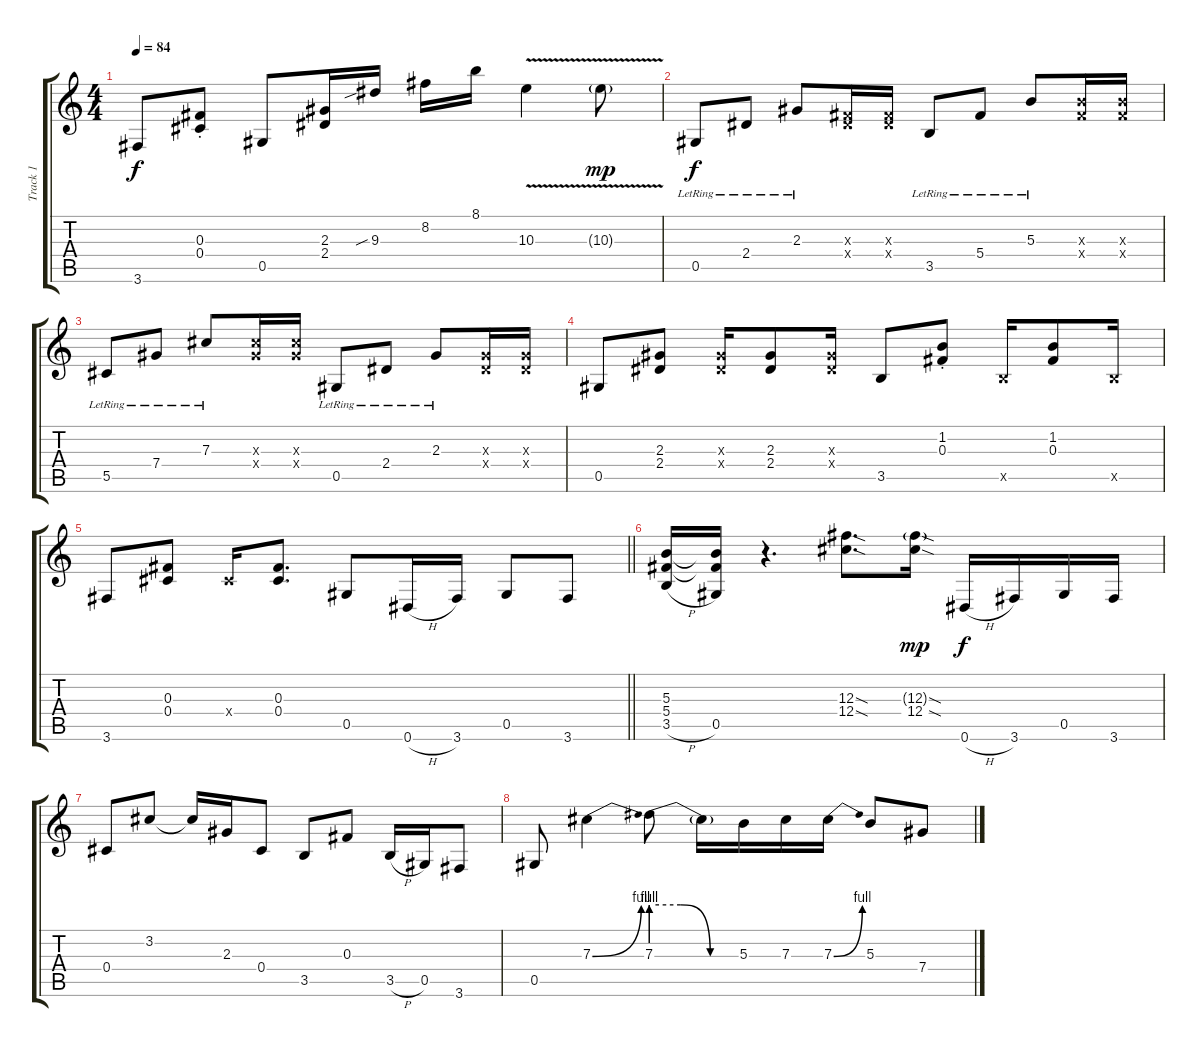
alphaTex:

\track ("Track 1" "Track 1") {instrument distortionguitar}
\staff {score tabs}
\tuning (Eb4 Bb3 Gb3 Db3 Ab2 Eb2) {hide}
\ts (4 4)
\tempo 84
\clef g2
\ks c
3.6.8{dy f} (0.3{st} 0.4).8 0.5.8 (2.3 2.4).16 9.3{sib}.16 8.2.16 8.1.16 10.3{v}.4 10.3{v g}.8{dy mp} |
0.5{lr}.8{dy f} 2.4{lr}.8 2.3{lr}.8 (0.3{x} 2.4{x}).16 (0.3{x} 2.4{x}).16 3.5{lr}.8 5.4{lr}.8 5.3{lr}.8 (5.3{x} 5.4{x}).16 (5.3{x} 5.4{x}).16 |
5.5{lr}.8 7.4{lr}.8 7.3{lr}.8 (7.3{x} 7.4{x}).16 (7.3{x} 7.4{x}).16 0.5{lr}.8 2.4{lr}.8 2.3{lr}.8 (2.3{x} 2.4{x}).16 (2.3{x} 2.4{x}).16 |
0.5.8 (2.3 2.4).8 (2.3{x} 2.4{x}).16 (2.3 2.4).8 (2.3{x} 2.4{x}).16 3.5.8 (1.2{st} 0.3{st}).8 3.5{x}.16 (1.2 0.3).8 3.5{x}.16 |
\barLineRight lightlight
3.6.8 (0.3 0.4).8 0.4{x}.16 (0.3 0.4).8{d} 0.5.8 0.6{h}.16 3.6.16 0.5.8 3.6.8 |
(5.3 5.4 3.5{h}).16 (5.3{t} 5.4{t} 0.5).16 r.4{d} (12.3{sod} 12.4{sod}).8{d} (12.3{sod g} 12.4{sod}).16{dy mp} 0.6{h}.16{dy f} 3.6.16 0.5.16 3.6.16 |
0.4.8 3.2.8 3.2{t}.16 2.3.16 0.4.8 3.5.8 0.3.8 3.5{h}.16 0.5.16 3.6.8 |
0.5.8 7.3{be (bend 0 0 60 4)}.4 7.3{be (custom 0 4 20 4 40 0 60 0)}.8 7.3{t}.16 5.3.16 7.3.16 7.3{be (bend 0 0 60 4)}.16 5.3.8 7.4.8
